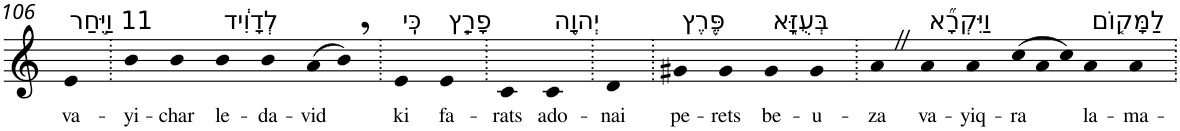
**kern	**text
*part1	*part1
*staff1	*staff1
*I"Piano	*
*I'Pno	*
!!LO:PB:g=z
*clefG2	*
*k[]	*
=106	=106
!LO:TX:a:t=11 וַיִּ֣חַר	!
!	!LO:LY:b
4e	va-
=107.	=107.
!	!LO:LY:b
4b	-yi-
!	!LO:LY:b
4b	-char
!LO:TX:a:t=לְדָוִ֔יד	!
!	!LO:LY:b
4b	le-
!	!LO:LY:b
4b	-da-
!	!LO:LY:b
(>8a	-vid
8b,)	.
=108.	=108.
!LO:TX:a:t=כִּֽי	!
!	!LO:LY:b
4e	ki
!LO:TX:a:t=פָרַ֧ץ	!
!	!LO:LY:b
4e	fa-
=109.	=109.
!	!LO:LY:b
4c	-rats
!LO:TX:a:t=יְהוָ֛ה	!
!	!LO:LY:b
4c	ado-
=110.	=110.
!	!LO:LY:b
4d	-nai
=111.	=111.
!LO:TX:a:t=פֶּ֖רֶץ	!
!	!LO:LY:b
4g#X	pe-
!	!LO:LY:b
4g#	-rets
!LO:TX:a:t=בְּעֻזָּ֑א	!
!	!LO:LY:b
4g#	be-
!	!LO:LY:b
4g#	-u-
=112.	=112.
!	!LO:LY:b
4aZ	-za
!LO:TX:a:t=וַיִּקְרָ֞א	!
!	!LO:LY:b
4a	va-
!	!LO:LY:b
4a	-yiq-
*Xtuplet	*
!	!LO:LY:b
(>12cc	-ra
12a	.
12cc)	.
!LO:TX:a:t=לַמָּק֤וֹם	!
!	!LO:LY:b
4a	la-
!	!LO:LY:b
4a	-ma-
=.	=.
*-	*-
